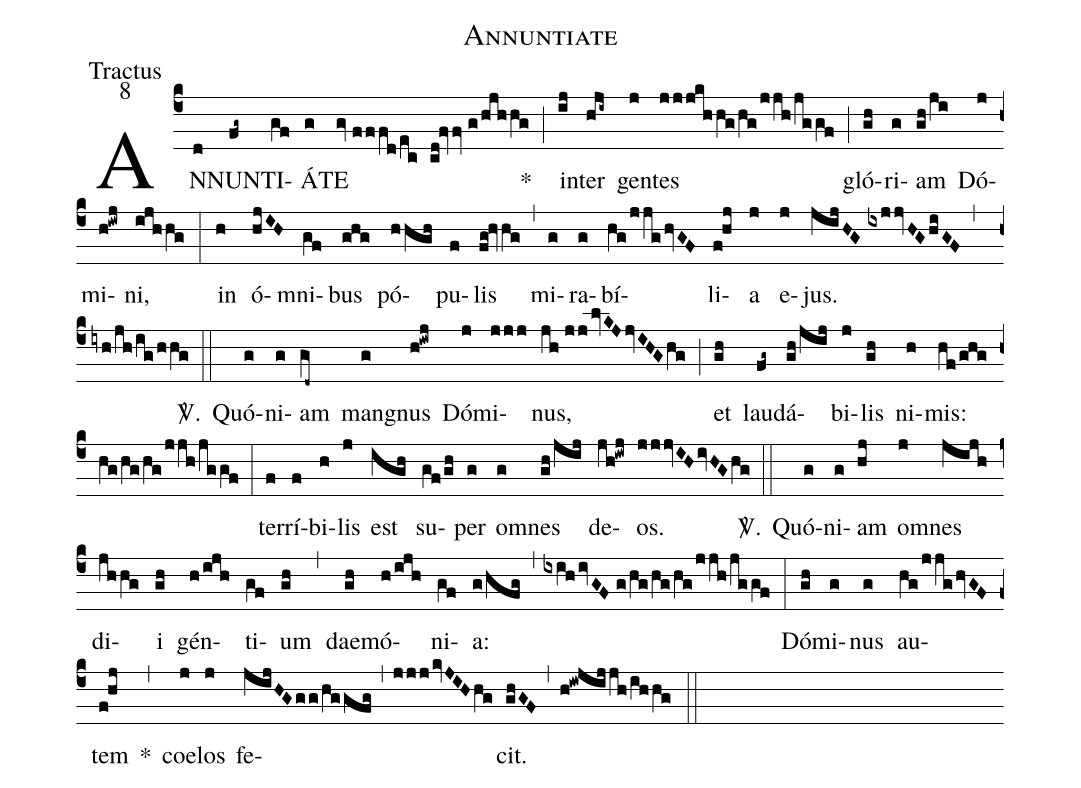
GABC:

name:Annuntiate;
office-part:Tractus;
mode:8;
%%
(c4) AN(d)NUN(fg~)TI(gf)Á(g)TE(gv//fffd/ec cd!fvv//g/hjhhg) *(;) in(ij)ter(hji~) gen(j)tes(jjjkhhg/hg/jjh/jggf) (;) gló(gh)ri(g)am(gh/ji) Dó(j)mi(h!iwj)ni,(ijhhg) (:) in(h) ó(hjIH)mni(gf)bus(ghg) pó(hhgh)pu(f)lis(fg!hvhg) (,) mi(g)ra(g)bí(hg/jjghvGF)li(f!hj)a(j) e(j)jus.(jijHG//ixjjvHG/hiGF) (,) (iyh/jh/ig/hhg) <sp>V/</sp>.(::) Quó(g)ni(g)am(gd~) man(g)gnus(h!iwj) Dó(j)mi(jjj)nus,(jh//jjlvKJ/jvIHG/hg) (;) et(gh) lau(fg~)dá(gh/jij)bi(j)lis(gh) ni(h)mis:(hf/ghg/hg/hg/hg/jjh/jggf) (:) ter(f)rí(f)bi(h)lis(j) est(igh) su(gf/gh)per(g) o(g)mnes(gh/jij) de(jh!iwj)os.(jjjvIH/ivHG/hg) <sp>V/</sp>.(::) Quó(g)ni(g)am(hj) o(j)mnes(jijh) di(jhhg)i(gh) gén(h/ijh)ti(gf)um(gh) (,) dae(gh)mó(h/ijh)ni(gf)a:(g/hfg) (,) (ixihivGF//g/hg/hg/hg/jjh/jggf) (:) Dó(gh)mi(g)nus(g) au(hg/jjghvGF)tem(f!hj) *(,) coe(j)los(j) fe(jijHG/gg/hggfg,jjjkvJIHhg)cit.(ghGF) (,) (h!iwjijjh/ihhg) (::)
